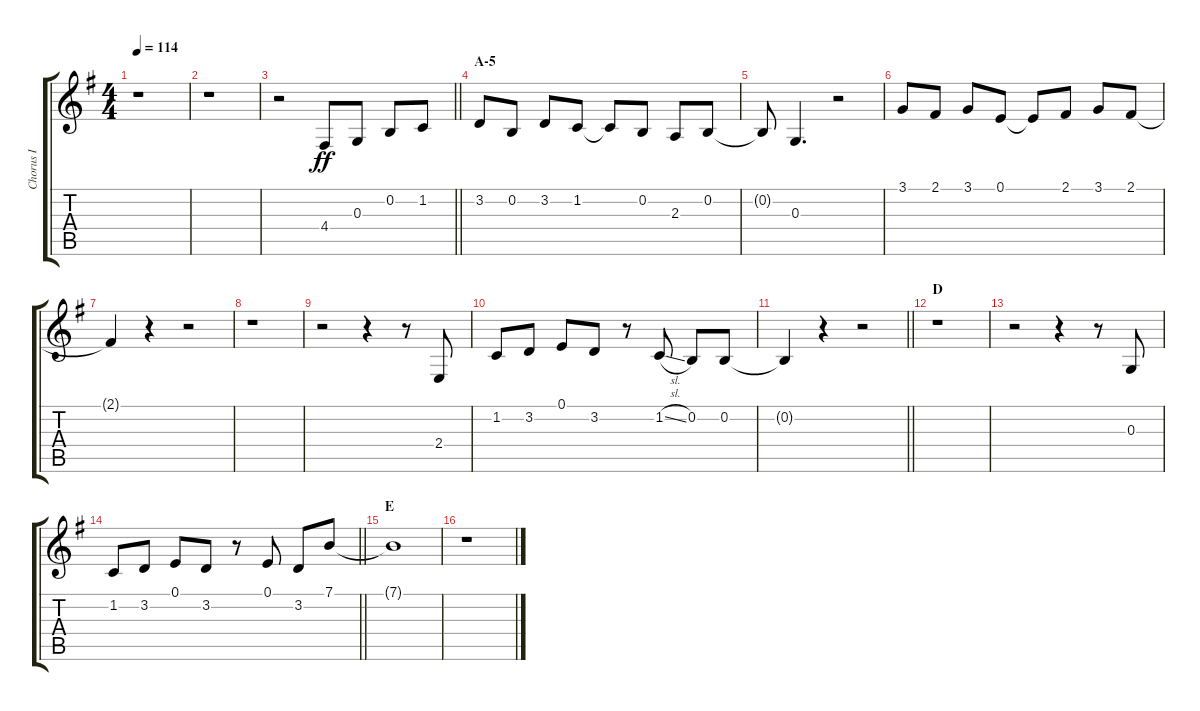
\track ("Chorus I" "Chorus I") {instrument voiceoohs}
\staff {score tabs}
\tuning (E4 B3 G3 D3 A2 E2) {hide}
\ts (4 4)
\tempo 114
\clef g2
\ks g
r.1{dy ff} |
r.1 |
\barLineRight lightlight
r.2 4.4.8 0.3.8 0.2.8 1.2.8 |
\section ("" "A-5")
3.2.8 0.2.8 3.2.8 1.2.8 1.2{t}.8 0.2.8 2.3.8 0.2.8 |
0.2{t}.8 0.3.4{d} r.2 |
3.1.8 2.1.8 3.1.8 0.1.8 0.1{t}.8 2.1.8 3.1.8 2.1.8 |
2.1{t}.4 r.4 r.2 |
r.1 |
r.2 r.4 r.8 2.4.8 |
1.2.8 3.2.8 0.1.8 3.2.8 r.8 1.2{sl}.8 0.2.8 0.2.8 |
\barLineRight lightlight
0.2{t}.4 r.4 r.2 |
\section ("" "D")
r.1 |
r.2 r.4 r.8 0.3.8 |
\barLineRight lightlight
1.2.8 3.2.8 0.1.8 3.2.8 r.8 0.1.8 3.2.8 7.1.8 |
\section ("" "E")
7.1{t}.1 |
r.1
